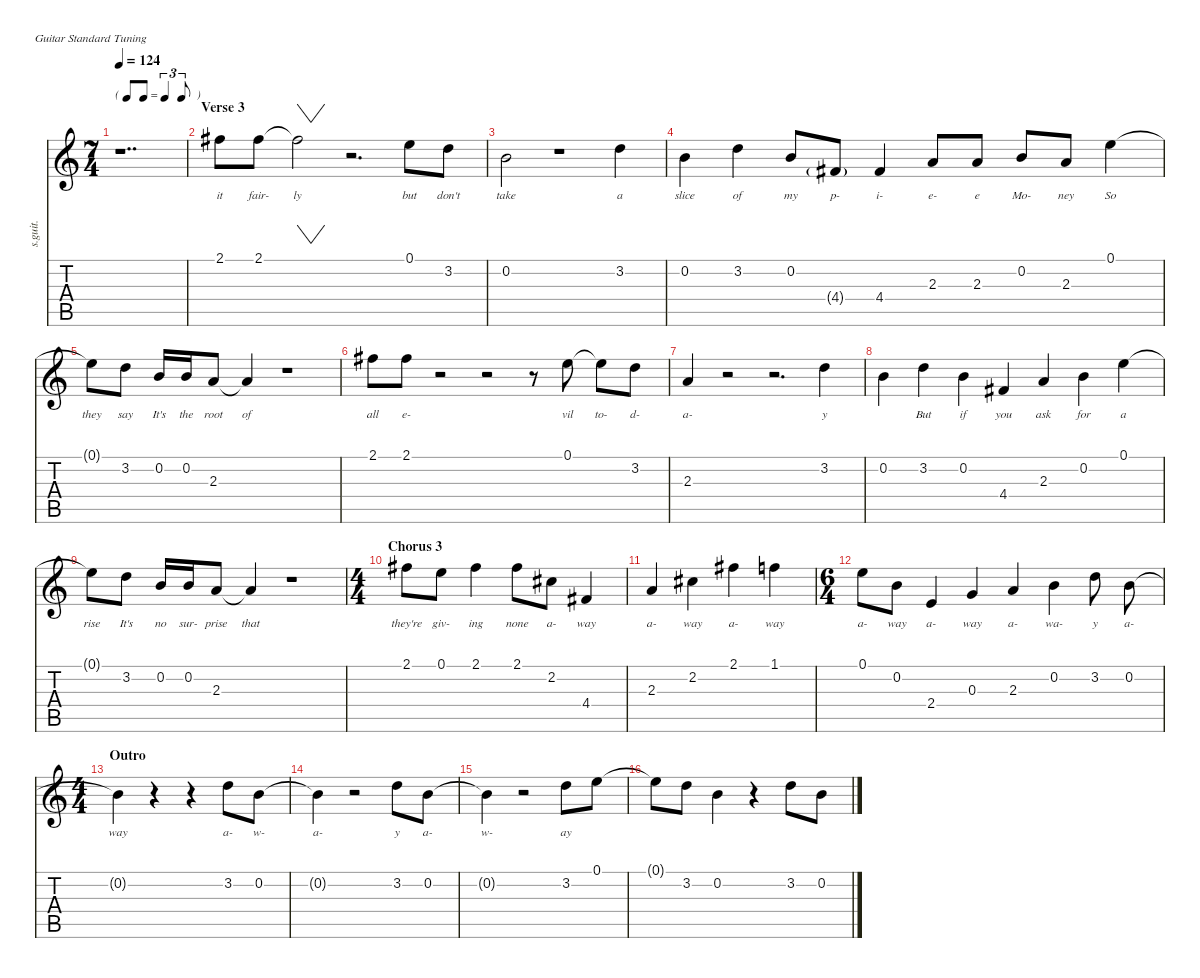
\defaultSystemsLayout 4
\hideDynamics
\bracketExtendMode nobrackets
\track ("David Gilmour | Lead Vocals" "s.guit.") {instrument lead6voice}
\staff {score tabs}
\tuning (E4 B3 G3 D3 A2 E2)
\displaytranspose 12
\ts (7 4)
\tf triplet8th
\tempo 124
\clef g2
\ks c
r.1{dd dy f} |
\section ("" "Verse 3")
2.1{acc #}.8{lyrics (0 "it") lyrics (1 "") lyrics (2 "") lyrics (3 "") lyrics (4 "") dy pp} 2.1{acc #}.8{lyrics (0 "fair-") lyrics (1 "") lyrics (2 "") lyrics (3 "") lyrics (4 "") dy f} 2.1{t acc #}.2{vw lyrics (0 "ly") lyrics (1 "") lyrics (2 "") lyrics (3 "") lyrics (4 "")} r.2{d} 0.1.8{lyrics (0 "but") lyrics (1 "") lyrics (2 "") lyrics (3 "") lyrics (4 "")} 3.2.8{lyrics (0 "don't") lyrics (1 "") lyrics (2 "") lyrics (3 "") lyrics (4 "")} |
0.2.2{lyrics (0 "take") lyrics (1 "") lyrics (2 "") lyrics (3 "") lyrics (4 "")} r.1 3.2.4{lyrics (0 "a") lyrics (1 "") lyrics (2 "") lyrics (3 "") lyrics (4 "")} |
0.2.4{lyrics (0 "slice") lyrics (1 "") lyrics (2 "") lyrics (3 "") lyrics (4 "")} 3.2.4{lyrics (0 "of") lyrics (1 "") lyrics (2 "") lyrics (3 "") lyrics (4 "")} 0.2.8{lyrics (0 "my") lyrics (1 "") lyrics (2 "") lyrics (3 "") lyrics (4 "")} 4.4{g acc #}.8{lyrics (0 "p-") lyrics (1 "") lyrics (2 "") lyrics (3 "") lyrics (4 "")} 4.4{acc #}.4{lyrics (0 "i-") lyrics (1 "") lyrics (2 "") lyrics (3 "") lyrics (4 "")} 2.3.8{lyrics (0 "e-") lyrics (1 "") lyrics (2 "") lyrics (3 "") lyrics (4 "")} 2.3.8{lyrics (0 "e") lyrics (1 "") lyrics (2 "") lyrics (3 "") lyrics (4 "")} 0.2.8{lyrics (0 "Mo-") lyrics (1 "") lyrics (2 "") lyrics (3 "") lyrics (4 "")} 2.3.8{lyrics (0 "ney") lyrics (1 "") lyrics (2 "") lyrics (3 "") lyrics (4 "")} 0.1.4{lyrics (0 "So") lyrics (1 "") lyrics (2 "") lyrics (3 "") lyrics (4 "")} |
0.1{t}.8{lyrics (0 "they") lyrics (1 "") lyrics (2 "") lyrics (3 "") lyrics (4 "")} 3.2.8{lyrics (0 "say") lyrics (1 "") lyrics (2 "") lyrics (3 "") lyrics (4 "")} 0.2.16{lyrics (0 "It's") lyrics (1 "") lyrics (2 "") lyrics (3 "") lyrics (4 "")} 0.2.16{lyrics (0 "the") lyrics (1 "") lyrics (2 "") lyrics (3 "") lyrics (4 "")} 2.3.8{lyrics (0 "root") lyrics (1 "") lyrics (2 "") lyrics (3 "") lyrics (4 "")} 2.3{t}.4{lyrics (0 "of") lyrics (1 "") lyrics (2 "") lyrics (3 "") lyrics (4 "")} r.1 |
2.1{acc #}.8{lyrics (0 "all") lyrics (1 "") lyrics (2 "") lyrics (3 "") lyrics (4 "") dy pp} 2.1{acc #}.8{lyrics (0 "e-") lyrics (1 "") lyrics (2 "") lyrics (3 "") lyrics (4 "") dy f} r.2 r.2 r.8 0.1.8{lyrics (0 "vil") lyrics (1 "") lyrics (2 "") lyrics (3 "") lyrics (4 "")} 0.1{t}.8{lyrics (0 "to-") lyrics (1 "") lyrics (2 "") lyrics (3 "") lyrics (4 "")} 3.2.8{lyrics (0 "d-") lyrics (1 "") lyrics (2 "") lyrics (3 "") lyrics (4 "")} |
2.3.4{lyrics (0 "a-") lyrics (1 "") lyrics (2 "") lyrics (3 "") lyrics (4 "")} r.2 r.2{d} 3.2.4{lyrics (0 "y") lyrics (1 "") lyrics (2 "") lyrics (3 "") lyrics (4 "")} |
0.2.4 3.2.4{lyrics (0 "But") lyrics (1 "") lyrics (2 "") lyrics (3 "") lyrics (4 "")} 0.2.4{lyrics (0 "if") lyrics (1 "") lyrics (2 "") lyrics (3 "") lyrics (4 "")} 4.4{acc #}.4{lyrics (0 "you") lyrics (1 "") lyrics (2 "") lyrics (3 "") lyrics (4 "")} 2.3.4{lyrics (0 "ask") lyrics (1 "") lyrics (2 "") lyrics (3 "") lyrics (4 "")} 0.2.4{lyrics (0 "for") lyrics (1 "") lyrics (2 "") lyrics (3 "") lyrics (4 "")} 0.1.4{lyrics (0 "a") lyrics (1 "") lyrics (2 "") lyrics (3 "") lyrics (4 "")} |
0.1{t}.8{lyrics (0 "rise") lyrics (1 "") lyrics (2 "") lyrics (3 "") lyrics (4 "")} 3.2.8{lyrics (0 "It's") lyrics (1 "") lyrics (2 "") lyrics (3 "") lyrics (4 "")} 0.2.16{lyrics (0 "no") lyrics (1 "") lyrics (2 "") lyrics (3 "") lyrics (4 "")} 0.2.16{lyrics (0 "sur-") lyrics (1 "") lyrics (2 "") lyrics (3 "") lyrics (4 "")} 2.3.8{lyrics (0 "prise") lyrics (1 "") lyrics (2 "") lyrics (3 "") lyrics (4 "")} 2.3{t}.4{lyrics (0 "that") lyrics (1 "") lyrics (2 "") lyrics (3 "") lyrics (4 "")} r.1 |
\ts (4 4)
\beaming (8 2 2 2 2)
\section ("" "Chorus 3")
2.1{acc #}.8{lyrics (0 "they're") lyrics (1 "") lyrics (2 "") lyrics (3 "") lyrics (4 "")} 0.1.8{lyrics (0 "giv-") lyrics (1 "") lyrics (2 "") lyrics (3 "") lyrics (4 "")} 2.1{acc #}.4{lyrics (0 "ing") lyrics (1 "") lyrics (2 "") lyrics (3 "") lyrics (4 "")} 2.1{acc #}.8{lyrics (0 "none") lyrics (1 "") lyrics (2 "") lyrics (3 "") lyrics (4 "")} 2.2{acc #}.8{lyrics (0 "a-") lyrics (1 "") lyrics (2 "") lyrics (3 "") lyrics (4 "")} 4.4{acc #}.4{lyrics (0 "way") lyrics (1 "") lyrics (2 "") lyrics (3 "") lyrics (4 "")} |
2.3.4{lyrics (0 "a-") lyrics (1 "") lyrics (2 "") lyrics (3 "") lyrics (4 "")} 2.2{acc #}.4{lyrics (0 "way") lyrics (1 "") lyrics (2 "") lyrics (3 "") lyrics (4 "")} 2.1{acc #}.4{lyrics (0 "a-") lyrics (1 "") lyrics (2 "") lyrics (3 "") lyrics (4 "")} 1.1.4{lyrics (0 "way") lyrics (1 "") lyrics (2 "") lyrics (3 "") lyrics (4 "")} |
\ts (6 4)
\beaming (8 2 2 2 2)
0.1.8{lyrics (0 "a-") lyrics (1 "") lyrics (2 "") lyrics (3 "") lyrics (4 "")} 0.2.8{lyrics (0 "way") lyrics (1 "") lyrics (2 "") lyrics (3 "") lyrics (4 "")} 2.4.4{lyrics (0 "a-") lyrics (1 "") lyrics (2 "") lyrics (3 "") lyrics (4 "")} 0.3.4{lyrics (0 "way") lyrics (1 "") lyrics (2 "") lyrics (3 "") lyrics (4 "")} 2.3.4{lyrics (0 "a-") lyrics (1 "") lyrics (2 "") lyrics (3 "") lyrics (4 "")} 0.2.4{lyrics (0 "wa-") lyrics (1 "") lyrics (2 "") lyrics (3 "") lyrics (4 "")} 3.2.8{lyrics (0 "y") lyrics (1 "") lyrics (2 "") lyrics (3 "") lyrics (4 "")} 0.2.8{lyrics (0 "a-") lyrics (1 "") lyrics (2 "") lyrics (3 "") lyrics (4 "")} |
\ts (4 4)
\beaming (8 2 2 2 2)
\section ("" "Outro")
0.2{t}.4{lyrics (0 "way") lyrics (1 "") lyrics (2 "") lyrics (3 "") lyrics (4 "")} r.4 r.4 3.2.8{lyrics (0 "a-") lyrics (1 "") lyrics (2 "") lyrics (3 "") lyrics (4 "")} 0.2.8{lyrics (0 "w-") lyrics (1 "") lyrics (2 "") lyrics (3 "") lyrics (4 "")} |
0.2{t}.4{lyrics (0 "a-") lyrics (1 "") lyrics (2 "") lyrics (3 "") lyrics (4 "")} r.2 3.2.8{lyrics (0 "y") lyrics (1 "") lyrics (2 "") lyrics (3 "") lyrics (4 "")} 0.2.8{lyrics (0 "a-") lyrics (1 "") lyrics (2 "") lyrics (3 "") lyrics (4 "")} |
0.2{t}.4{lyrics (0 "w-") lyrics (1 "") lyrics (2 "") lyrics (3 "") lyrics (4 "")} r.2 3.2.8{lyrics (0 "ay") lyrics (1 "") lyrics (2 "") lyrics (3 "") lyrics (4 "")} 0.1.8 |
0.1{t}.8 3.2.8 0.2.4 r.4 3.2.8 0.2.8
